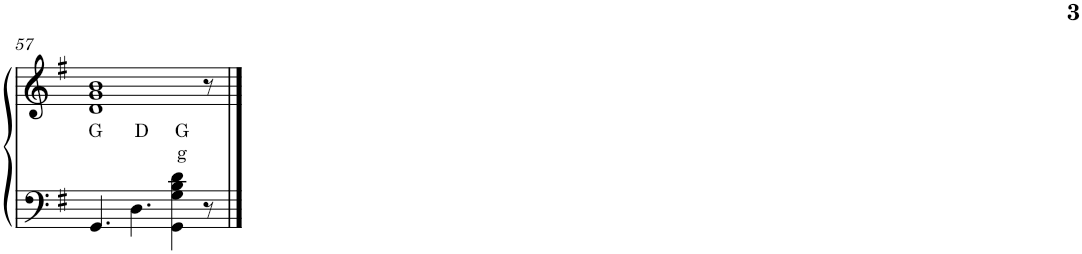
**kern	**text	**text	**kern	**text
*part2	*part2	*part2	*part1	*part1
*staff2	*staff2	*staff2	*staff1	*staff1
*I"Accordeon 2	*	*	*I"Accordeon 1	*
*I'Acc	*	*	*I'Acc	*
!!LO:PB:g=z
*clefF4	*	*	*clefG2	*
*k[f#]	*	*	*k[f#]	*
*M9/8	*	*	*M9/8	*
=57	=57	=57	=57	=57
!	!	!	!	!LO:LY:b
4.GG/	.	.	1d 1g 1b	G
!	!LO:LY:a	!	!	!
4.D\	D	.	.	.
!	!LO:LY:a	!LO:LY:a	!	!
4GG\ 4G\ 4B\ 4d\	G	g	.	.
8r	.	.	8r	.
==	==	==	==	==
*-	*-	*-	*-	*-
